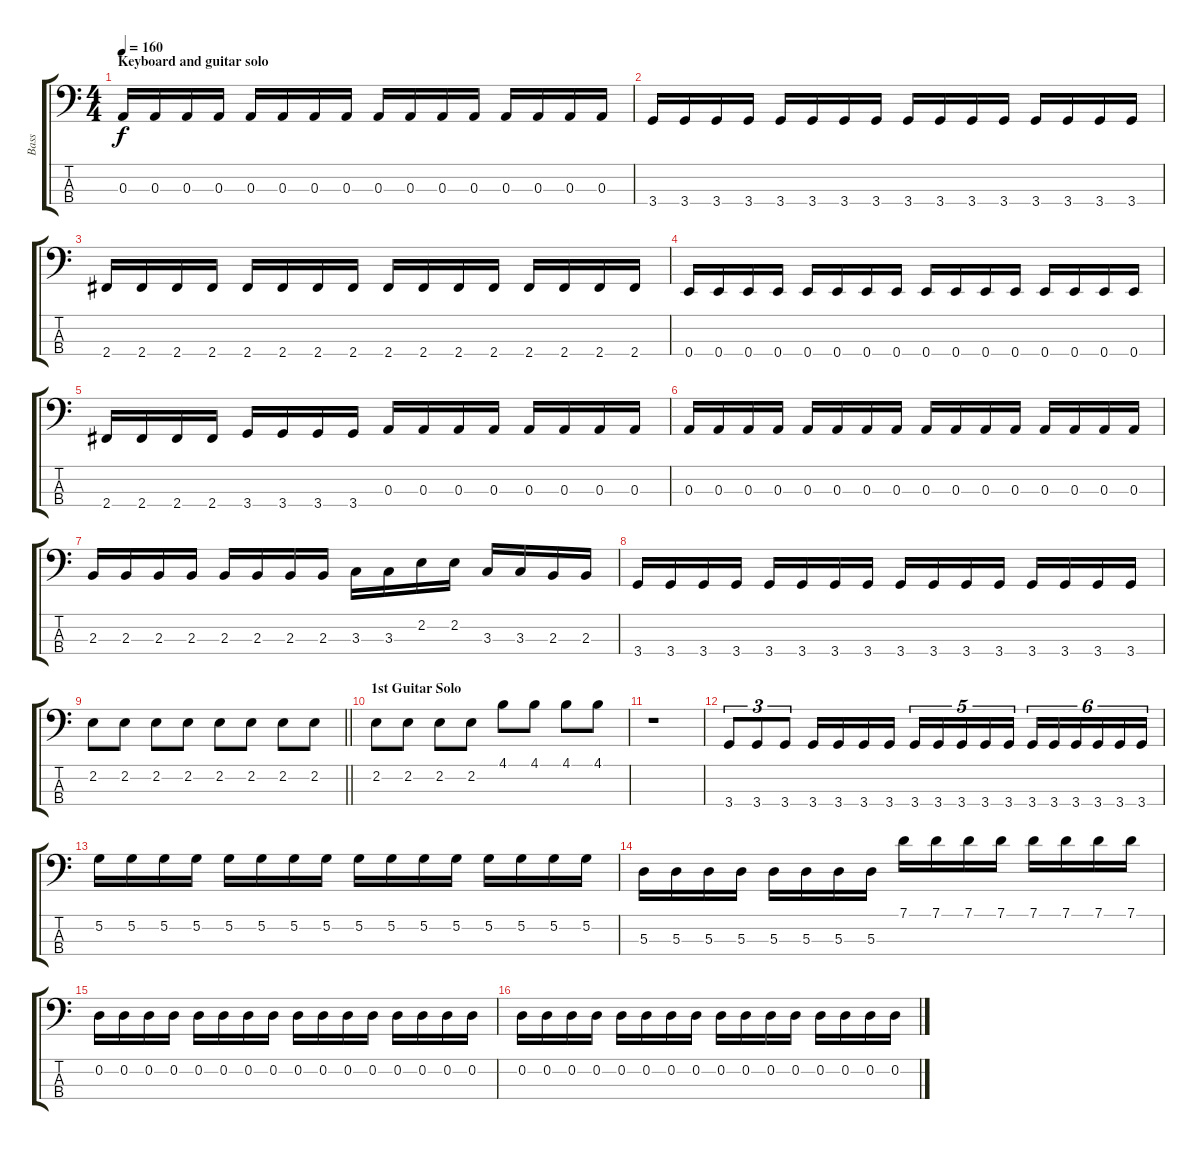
\track ("Bass" "Bass") {instrument electricbassfinger}
\staff {score tabs}
\tuning (G2 D2 A1 E1) {hide}
\ts (4 4)
\section ("" "Keyboard and guitar solo")
\tempo 160
\clef f4
\ks c
0.3.16{dy f} 0.3.16 0.3.16 0.3.16 0.3.16 0.3.16 0.3.16 0.3.16 0.3.16 0.3.16 0.3.16 0.3.16 0.3.16 0.3.16 0.3.16 0.3.16 |
3.4.16 3.4.16 3.4.16 3.4.16 3.4.16 3.4.16 3.4.16 3.4.16 3.4.16 3.4.16 3.4.16 3.4.16 3.4.16 3.4.16 3.4.16 3.4.16 |
2.4.16 2.4.16 2.4.16 2.4.16 2.4.16 2.4.16 2.4.16 2.4.16 2.4.16 2.4.16 2.4.16 2.4.16 2.4.16 2.4.16 2.4.16 2.4.16 |
0.4.16 0.4.16 0.4.16 0.4.16 0.4.16 0.4.16 0.4.16 0.4.16 0.4.16 0.4.16 0.4.16 0.4.16 0.4.16 0.4.16 0.4.16 0.4.16 |
2.4.16 2.4.16 2.4.16 2.4.16 3.4.16 3.4.16 3.4.16 3.4.16 0.3.16 0.3.16 0.3.16 0.3.16 0.3.16 0.3.16 0.3.16 0.3.16 |
0.3.16 0.3.16 0.3.16 0.3.16 0.3.16 0.3.16 0.3.16 0.3.16 0.3.16 0.3.16 0.3.16 0.3.16 0.3.16 0.3.16 0.3.16 0.3.16 |
2.3.16 2.3.16 2.3.16 2.3.16 2.3.16 2.3.16 2.3.16 2.3.16 3.3.16 3.3.16 2.2.16 2.2.16 3.3.16 3.3.16 2.3.16 2.3.16 |
3.4.16 3.4.16 3.4.16 3.4.16 3.4.16 3.4.16 3.4.16 3.4.16 3.4.16 3.4.16 3.4.16 3.4.16 3.4.16 3.4.16 3.4.16 3.4.16 |
\barLineRight lightlight
2.2.8 2.2.8 2.2.8 2.2.8 2.2.8 2.2.8 2.2.8 2.2.8 |
\section ("" "1st Guitar Solo")
2.2.8 2.2.8 2.2.8 2.2.8 4.1.8 4.1.8 4.1.8 4.1.8 |
r.1 |
3.4.8{tu (3 2)} 3.4.8{tu (3 2)} 3.4.8{tu (3 2)} 3.4.16 3.4.16 3.4.16 3.4.16 3.4.16{tu (5 4)} 3.4.16{tu (5 4)} 3.4.16{tu (5 4)} 3.4.16{tu (5 4)} 3.4.16{tu (5 4)} 3.4.16{tu (6 4)} 3.4.16{tu (6 4)} 3.4.16{tu (6 4)} 3.4.16{tu (6 4)} 3.4.16{tu (6 4)} 3.4.16{tu (6 4)} |
5.2.16 5.2.16 5.2.16 5.2.16 5.2.16 5.2.16 5.2.16 5.2.16 5.2.16 5.2.16 5.2.16 5.2.16 5.2.16 5.2.16 5.2.16 5.2.16 |
5.3.16 5.3.16 5.3.16 5.3.16 5.3.16 5.3.16 5.3.16 5.3.16 7.1.16 7.1.16 7.1.16 7.1.16 7.1.16 7.1.16 7.1.16 7.1.16 |
0.2.16 0.2.16 0.2.16 0.2.16 0.2.16 0.2.16 0.2.16 0.2.16 0.2.16 0.2.16 0.2.16 0.2.16 0.2.16 0.2.16 0.2.16 0.2.16 |
0.2.16 0.2.16 0.2.16 0.2.16 0.2.16 0.2.16 0.2.16 0.2.16 0.2.16 0.2.16 0.2.16 0.2.16 0.2.16 0.2.16 0.2.16 0.2.16
